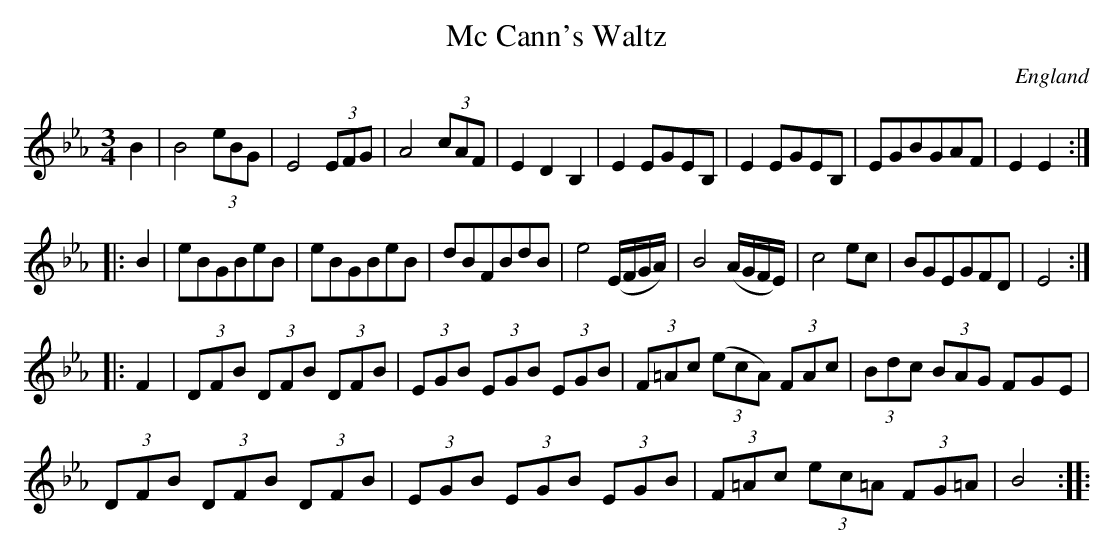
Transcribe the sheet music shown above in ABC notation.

X:1
T:Mc Cann's Waltz
L:1/8
M:3/4
O:England
K:Eb
B2 |\
B4 (3eBG | E4 (3EFG | A4 (3cAF | E2D2 B,2 |\
E2EGEB, | E2EGEB, | EGBGAF | E2E2 ::
B2 |\
eBGBeB | eBGBeB | dBFBdB | e4 (E/F/G/A/) |\
B4 (A/G/F/E/) | c4 ec | BGEGFD | E4 ::
F2 |\
(3DFB (3DFB (3DFB | (3EGB (3EGB (3EGB | \
(3F=Ac ((3ecA) (3FAc | (3Bdc (3BAG FGE |
(3DFB (3DFB (3DFB | (3EGB (3EGB (3EGB | \
(3F=Ac (3ec=A (3FG=A | B4 ::
